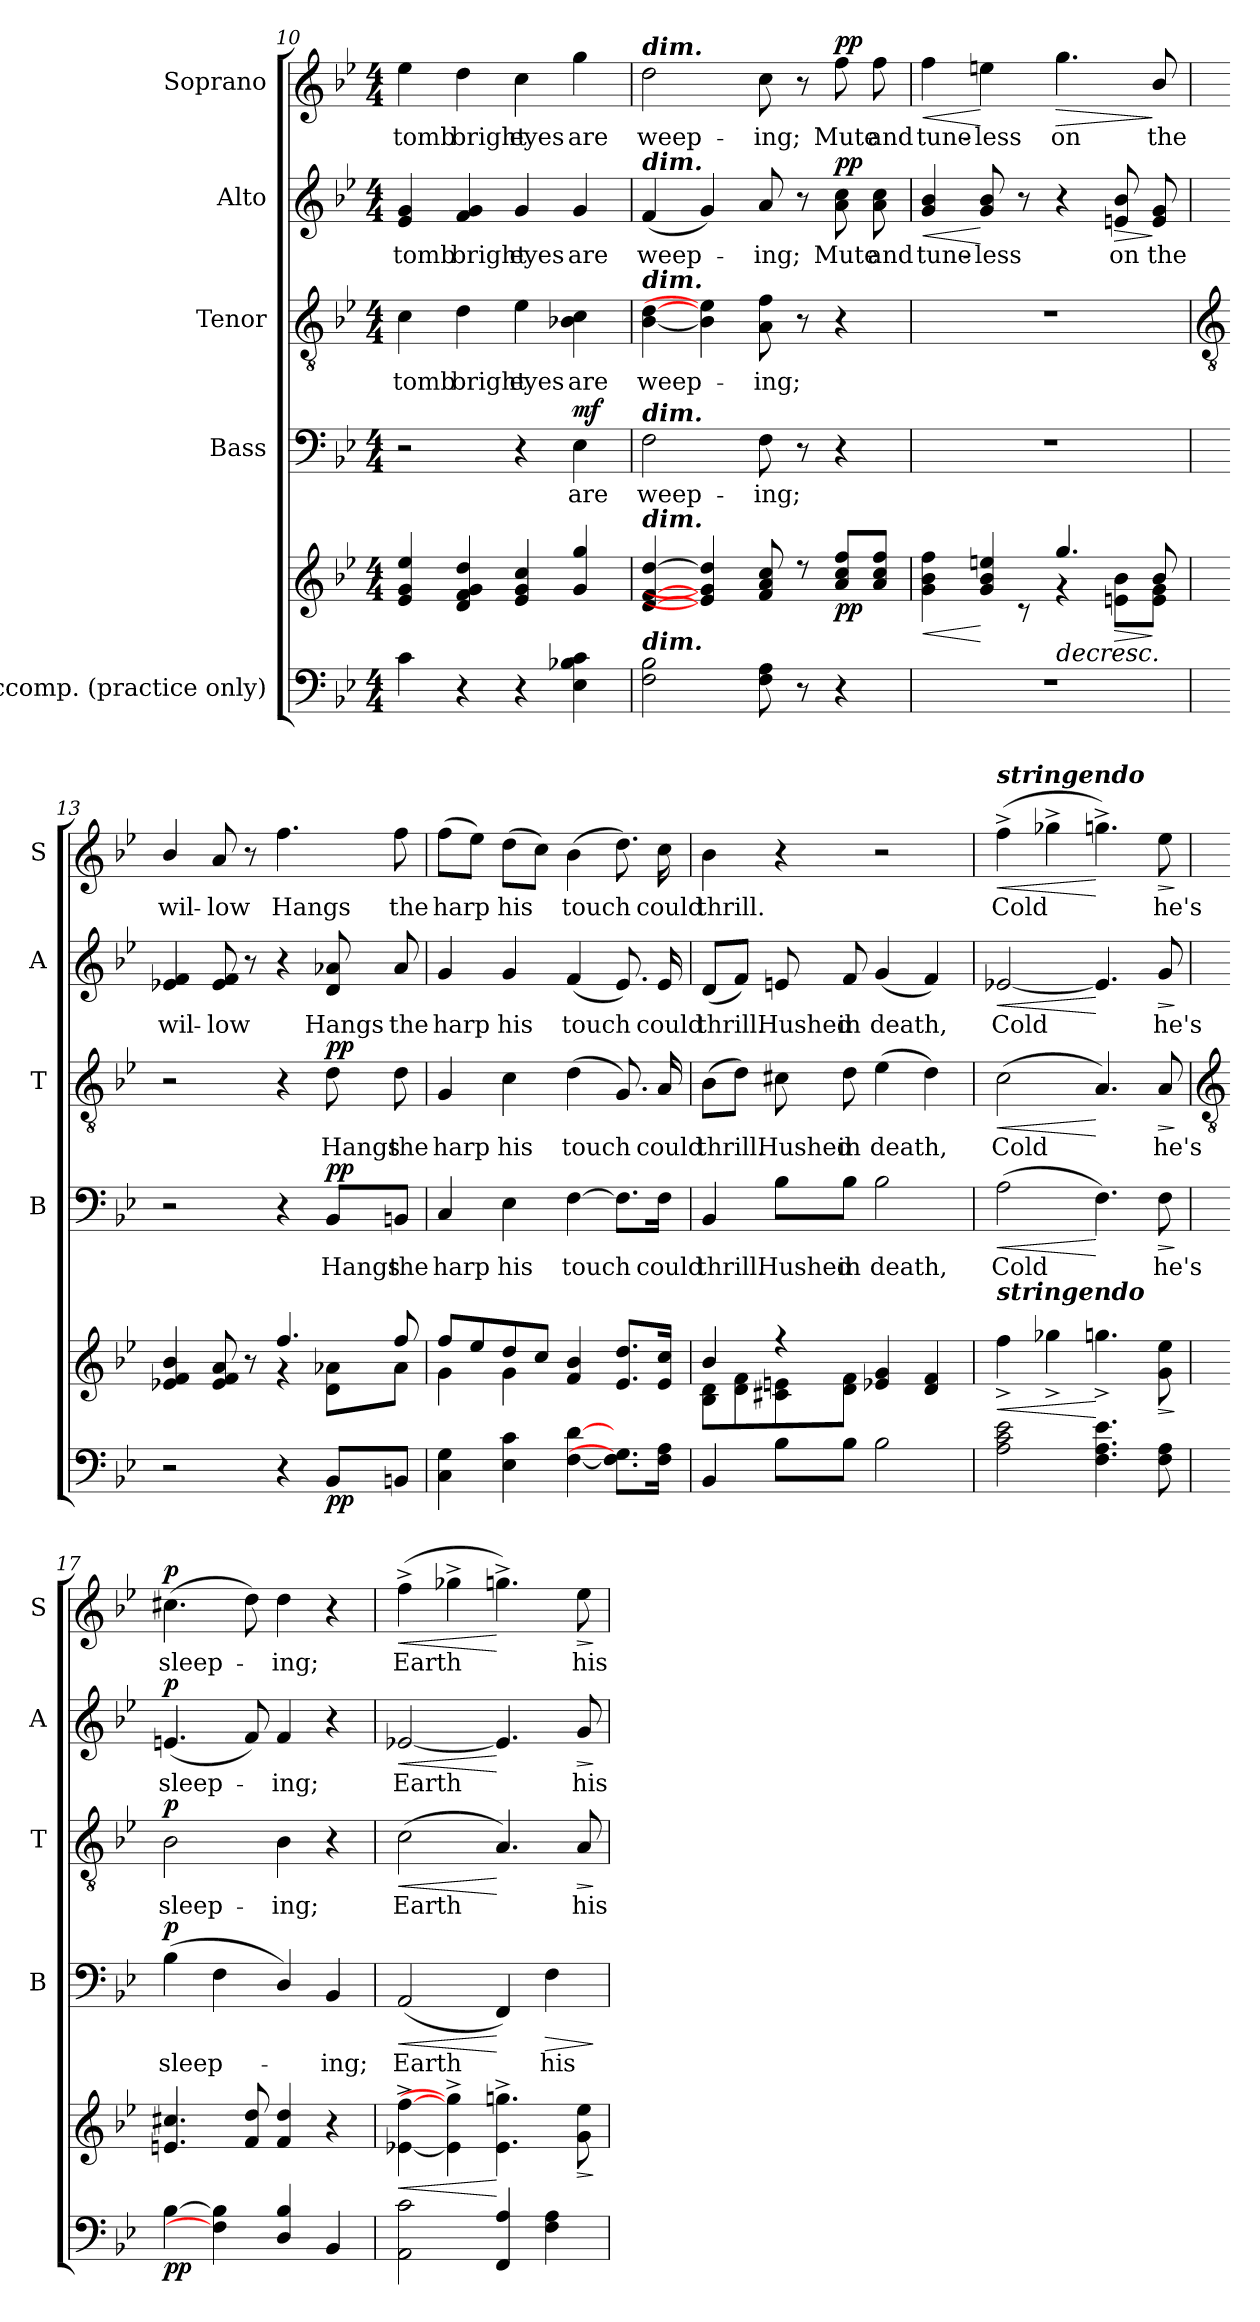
**kern	**kern	**dynam	**kern	**text	**dynam	**kern	**text	**dynam	**kern	**text	**dynam	**kern	**text	**dynam
*part5	*part5	*part5	*part4	*part4	*part4	*part3	*part3	*part3	*part2	*part2	*part2	*part1	*part1	*part1
*staff6	*staff5	*staff5/6	*staff4	*staff4	*staff4	*staff3	*staff3	*staff3	*staff2	*staff2	*staff2	*staff1	*staff1	*staff1
*I"Accomp. (practice only)	*	*	*I"Bass	*	*	*I"Tenor	*	*	*I"Alto	*	*	*I"Soprano	*	*
*	*	*	*I'B	*	*	*I'T	*	*	*I'A	*	*	*I'S	*	*
*clefF4	*clefG2	*	*clefF4	*	*	*clefGv2	*	*	*clefG2	*	*	*clefG2	*	*
*k[b-e-]	*k[b-e-]	*	*k[b-e-]	*	*	*k[b-e-]	*	*	*k[b-e-]	*	*	*k[b-e-]	*	*
*B-:	*B-:	*	*B-:	*	*	*B-:	*	*	*B-:	*	*	*B-:	*	*
*M4/4	*M4/4	*	*M4/4	*	*	*M4/4	*	*	*M4/4	*	*	*M4/4	*	*
=10	=10	=10	=10	=10	=10	=10	=10	=10	=10	=10	=10	=10	=10	=10
*	*^	*	*	*	*	*	*	*	*	*	*	*	*	*
!	!	!	!	!	!	!	!	!LO:LY:b	!	!	!LO:LY:b	!	!	!LO:LY:b	!
4c	4e- 4g 4ee-	1ryy	.	2r	.	.	4c	tomb	.	4e- 4g	tomb	.	4ee-	tomb	.
!	!	!	!	!	!	!	!	!LO:LY:b	!	!	!LO:LY:b	!	!	!LO:LY:b	!
4r	4d 4f 4g 4dd	.	.	.	.	.	4d	bright	.	4f 4g	bright	.	4dd	bright	.
!	!	!	!	!	!	!	!	!LO:LY:b	!	!	!LO:LY:b	!	!	!LO:LY:b	!
4r	4e- 4g 4cc	.	.	4r	.	.	4e-	eyes	.	4g	eyes	.	4cc	eyes	.
!	!	!	!	!	!LO:LY:b	!LO:DY:b	!	!LO:LY:b	!	!	!LO:LY:b	!	!	!LO:LY:b	!
4E- 4B-X 4c	4g 4gg	.	.	4E-	are	mf	4B-X 4c	are	.	4g	are	.	4gg	are	.
=11	=11	=11	=11	=11	=11	=11	=11	=11	=11	=11	=11	=11	=11	=11	=11
!	!	!	!	!	!	!	!	!	!	!	!	!	!LO:TX:a:Bi:t=dim.	!	!
!	!	!	!	!	!	!	!	!	!	!LO:TX:a:Bi:t=dim.	!	!	!	!	!
!	!	!	!	!	!	!	!LO:TX:a:Bi:t=dim.	!	!	!	!	!	!	!	!
!	!	!	!	!LO:TX:a:Bi:t=dim.	!	!	!	!	!	!	!	!	!	!	!
!	!LO:TX:a:Bi:t=dim.	!	!	!	!	!	!	!	!	!	!	!	!	!	!
!LO:TX:a:Bi:t=dim.	!	!	!	!	!	!	!	!	!	!	!	!	!	!	!
!	!	!	!	!	!LO:LY:b	!	!	!LO:LY:b	!	!	!LO:LY:b	!	!	!LO:LY:b	!
2F 2B-	[4d [4f [4dd	1ryy	.	2F	weep-	.	[4B- [4d	weep-	.	(<4f	weep-	.	2dd	weep-	.
.	4e] 4g] 4dd]	.	.	.	.	.	4B-] 4e]	.	.	4g)	.	.	.	.	.
!	!	!	!	!	!LO:LY:b	!	!	!LO:LY:b	!	!	!LO:LY:b	!	!	!LO:LY:b	!
8F 8A	8f 8a 8cc	.	.	8F	-ing;	.	8A 8f	ing;	.	8a	ing;	.	8cc	-ing;	.
8r	8r	.	.	8r	.	.	8r	.	.	8r	.	.	8r	.	.
!	!	!	!LO:DY:b	!	!	!	!	!	!	!	!LO:LY:b	!LO:DY:b	!	!LO:LY:b	!LO:DY:b
4r	8a 8cc 8ffL	.	pp	4r	.	.	4r	.	.	8a 8cc	Mute	pp	8ff	Mute	pp
!	!	!	!	!	!	!	!	!	!	!	!LO:LY:b	!	!	!LO:LY:b	!
.	8a 8cc 8ffJ	.	.	.	.	.	.	.	.	8a 8cc	and	.	8ff	and	.
=12	=12	=12	=12	=12	=12	=12	=12	=12	=12	=12	=12	=12	=12	=12	=12
!	!	!	!LO:HP:b	!	!	!	!	!	!	!	!LO:LY:b	!LO:HP:b	!	!LO:LY:b	!LO:HP:b
1r	4g 4b- 4ff	4.ryy	<	1r	.	.	1r	.	.	4g 4b-	tune-	<	4ff	tune-	<
!	!	!	!	!	!	!	!	!	!	!	!LO:LY:b	!	!	!LO:LY:b	!
.	4g 4b- 4een	.	[	.	.	.	.	.	.	8g 8b-	-less	[	4een	-less	[
.	.	8r	.	.	.	.	.	.	.	8r	.	.	.	.	.
!	!	!	!LO:HP:b	!	!	!	!	!	!	!	!	!	!	!LO:LY:b	!LO:HP:b
.	4.gg/	4r	>	.	.	.	.	.	.	4r	.	.	4.gg	on	>
!	!	!	!LO:HP:b	!	!	!	!	!	!	!	!LO:LY:b	!LO:HP:b	!	!	!
.	.	8en\ 8b-\L	>	.	.	.	.	.	.	8en 8b-	on	>	.	.	.
!	!	!	!	!	!	!	!	!	!	!	!LO:LY:b	!	!	!LO:LY:b	!
.	8b-/	8e\ 8g\J	] ]	.	.	.	.	.	.	8e 8g	the	]	8b-/	the	]
!!LO:LB:g=z
=13	=13	=13	=13	=13	=13	=13	=13	=13	=13	=13	=13	=13	=13	=13	=13
*	*	*	*	*	*	*	*clefGv2	*	*	*	*	*	*	*	*
!	!	!	!	!	!	!	!	!	!	!	!LO:LY:b	!	!	!LO:LY:b	!
2r	4e-X/ 4f/ 4b-/	2ryy	.	2r	.	.	2r	.	.	4e-X 4f	wil-	.	4b-/	wil-	.
!	!	!	!	!	!	!	!	!	!	!	!LO:LY:b	!	!	!LO:LY:b	!
.	8e-/ 8f/ 8a/	.	.	.	.	.	.	.	.	8e- 8f	-low	.	8a	-low	.
.	8r	.	.	.	.	.	.	.	.	8r	.	.	8r	.	.
!	!	!	!	!	!	!	!	!	!	!	!	!	!	!LO:LY:b	!
4r	4.ff/	4r	.	4r	.	.	4r	.	.	4r	.	.	4.ff	Hangs	.
!	!	!	!LO:DY:b=2	!	!LO:LY:b	!LO:DY:b	!	!LO:LY:b	!LO:DY:b	!	!LO:LY:b	!	!	!	!
8BB-L	.	8d\ 8a-X\L	pp	8BB-/L	Hangs	pp	8d	Hangs	pp	8d 8a-X	Hangs	.	.	.	.
!	!	!	!	!	!LO:LY:b	!	!	!LO:LY:b	!	!	!LO:LY:b	!	!	!LO:LY:b	!
8BBnJ	8ff/	8a-\J	.	8BBn/J	the	.	8d	the	.	8a-	the	.	8ff	the	.
=14	=14	=14	=14	=14	=14	=14	=14	=14	=14	=14	=14	=14	=14	=14	=14
!	!	!	!	!	!LO:LY:b	!	!	!LO:LY:b	!	!	!LO:LY:b	!	!	!LO:LY:b	!
4C 4G	8ff/L	4g\	.	4C	harp	.	4G	harp	.	4g	harp	.	(>8ffL	harp	.
.	8ee-/	.	.	.	.	.	.	.	.	.	.	.	8ee-J)	.	.
!	!	!	!	!	!LO:LY:b	!	!	!LO:LY:b	!	!	!LO:LY:b	!	!	!LO:LY:b	!
4E- 4c	8dd/	4g\	.	4E-	his	.	4c	his	.	4g	his	.	(>8ddL	his	.
.	8cc/J	.	.	.	.	.	.	.	.	.	.	.	8ccJ)	.	.
!	!	!	!	!	!LO:LY:b	!	!	!LO:LY:b	!	!	!LO:LY:b	!	!	!LO:LY:b	!
[4F [4d	4f/ 4b-/	2ryy	.	[4F	touch	.	(<4d	touch	.	(<4f	touch	.	(>4b-	touch	.
8.F] 8.G]L	8.e-/ 8.dd/L	.	.	8.F\L]	.	.	8.G)	.	.	8.e-)	.	.	8.dd)	.	.
!	!	!	!	!	!LO:LY:b	!	!	!LO:LY:b	!	!	!LO:LY:b	!	!	!LO:LY:b	!
16F 16AJ	16e-/ 16cc/J	.	.	16F\Jk	could	.	16A	could	.	16e-	could	.	16cc	could	.
=15	=15	=15	=15	=15	=15	=15	=15	=15	=15	=15	=15	=15	=15	=15	=15
!	!	!	!	!	!LO:LY:b	!	!	!LO:LY:b	!	!	!LO:LY:b	!	!	!LO:LY:b	!
4BB-	4b-/	8B-\ 8d\L	.	4BB-	thrill.	.	(>8B-L	thrill.	.	(<8dL	thrill.	.	4b-	thrill.	.
.	.	8d\ 8f\	.	.	.	.	8dJ)	.	.	8fJ)	.	.	.	.	.
!	!	!	!	!	!LO:LY:b	!	!	!LO:LY:b	!	!	!LO:LY:b	!	!	!	!
8B-L	4r	8c#X\ 8en\	.	8B-\L	Hushed	.	8c#X	Hushed	.	8en	Hushed	.	4r	.	.
!	!	!	!	!	!LO:LY:b	!	!	!LO:LY:b	!	!	!LO:LY:b	!	!	!	!
8B-J	.	8d\ 8f\J	.	8B-\J	in	.	8d	in	.	8f	in	.	.	.	.
!	!	!	!	!	!LO:LY:b	!	!	!LO:LY:b	!	!	!LO:LY:b	!	!	!	!
2B-	2ryy	4e-X/ 4g/	.	2B-	death,	.	(>4e-	death,	.	(<4g	death,	.	2r	.	.
.	.	4d/ 4f/	.	.	.	.	4d)	.	.	4f)	.	.	.	.	.
=16	=16	=16	=16	=16	=16	=16	=16	=16	=16	=16	=16	=16	=16	=16	=16
!	!	!	!	!	!	!	!	!	!	!	!	!	!LO:TX:a:Bi:t=stringendo	!	!
!	!LO:TX:a:Bi:t=stringendo	!	!	!	!	!	!	!	!	!	!	!	!	!	!
!	!	!	!LO:HP:b	!	!LO:LY:b	!LO:HP:b	!	!LO:LY:b	!LO:HP:b	!	!LO:LY:b	!LO:HP:b	!	!LO:LY:b	!LO:HP:b
2A 2c 2e-	1ryy	4ff^\	<	(>2A	Cold	<	(<2c	Cold	<	[2e-X	Cold	<	(>4ff^	Cold	<
.	.	4gg-X^\	.	.	.	.	.	.	.	.	.	.	4gg-X^	.	.
4.F 4.A 4.e-	.	4.ggn^\	[	4.F)	.	[	4.A)	.	[	4.e-]	.	[	4.ggn^)	.	[
!	!	!	!LO:HP:b	!	!LO:LY:b	!LO:HP:b	!	!LO:LY:b	!LO:HP:b	!	!LO:LY:b	!LO:HP:b	!	!LO:LY:b	!LO:HP:b
8F 8A	.	8g\ 8ee-\	>	8F	he's	>	8A	he's	>	8g	he's	>	8ee-	he's	>
*	*v	*v	*	*	*	*	*	*	*	*	*	*	*	*	*
.	.	]	.	.	]	.	.	]	.	.	]	.	.	]
!!LO:LB:g=z
=17	=17	=17	=17	=17	=17	=17	=17	=17	=17	=17	=17	=17	=17	=17
*	*	*	*	*	*	*clefGv2	*	*	*	*	*	*	*	*
!	!	!LO:DY:b=2	!	!LO:LY:b	!	!	!LO:LY:b	!	!	!LO:LY:b	!	!	!LO:LY:b	!
!	!	!LO:DY:n=1:b	!	!	!LO:DY:b	!	!	!LO:DY:b	!	!	!LO:DY:b	!	!	!LO:DY:b
[4B-	4.en 4.cc#X	p p	(>4B-	sleep-	p	2B-	sleep-	p	(<4.en	sleep-	p	(>4.cc#X	sleep-	p
4F] 4B-]	.	.	4F	.	.	.	.	.	.	.	.	.	.	.
.	8f 8dd	.	.	.	.	.	.	.	8f)	.	.	8dd)	.	.
!	!	!	!	!	!	!	!LO:LY:b	!	!	!LO:LY:b	!	!	!LO:LY:b	!
4D/ 4B-/	4f 4dd	.	4D/)	.	.	4B-	-ing;	.	4f	ing;	.	4dd	ing;	.
!	!	!	!	!LO:LY:b	!	!	!	!	!	!	!	!	!	!
4BB-	4r	.	4BB-	ing;	.	4r	.	.	4r	.	.	4r	.	.
=18	=18	=18	=18	=18	=18	=18	=18	=18	=18	=18	=18	=18	=18	=18
!	!	!LO:HP:b	!	!LO:LY:b	!LO:HP:b	!	!LO:LY:b	!LO:HP:b	!	!LO:LY:b	!LO:HP:b	!	!LO:LY:b	!LO:HP:b
2AA 2c	[4e-X^ [4ff^	<	(<2AA	Earth	<	(<2c	Earth	<	[2e-X	Earth	<	(>4ff^	Earth	<
.	4e-]^ 4gg-]^	.	.	.	.	.	.	.	.	.	.	4gg-X^	.	.
4FF 4A	4.e-^ 4.ggn^	[	4FF)	.	[	4.A)	.	[	4.e-]	.	[	4.ggn^)	.	[
!	!	!	!	!LO:LY:b	!LO:HP:b	!	!	!	!	!	!	!	!	!
4F 4A	.	.	4F	his	>	.	.	.	.	.	.	.	.	.
!	!	!LO:HP:b	!	!	!	!	!LO:LY:b	!LO:HP:b	!	!LO:LY:b	!LO:HP:b	!	!LO:LY:b	!LO:HP:b
.	8g 8ee-	>	.	.	.	8A	his	>	8g	his	>	8ee-	his	>
.	.	]	.	.	]	.	.	]	.	.	]	.	.	]
=	=	=	=	=	=	=	=	=	=	=	=	=	=	=
*-	*-	*-	*-	*-	*-	*-	*-	*-	*-	*-	*-	*-	*-	*-
